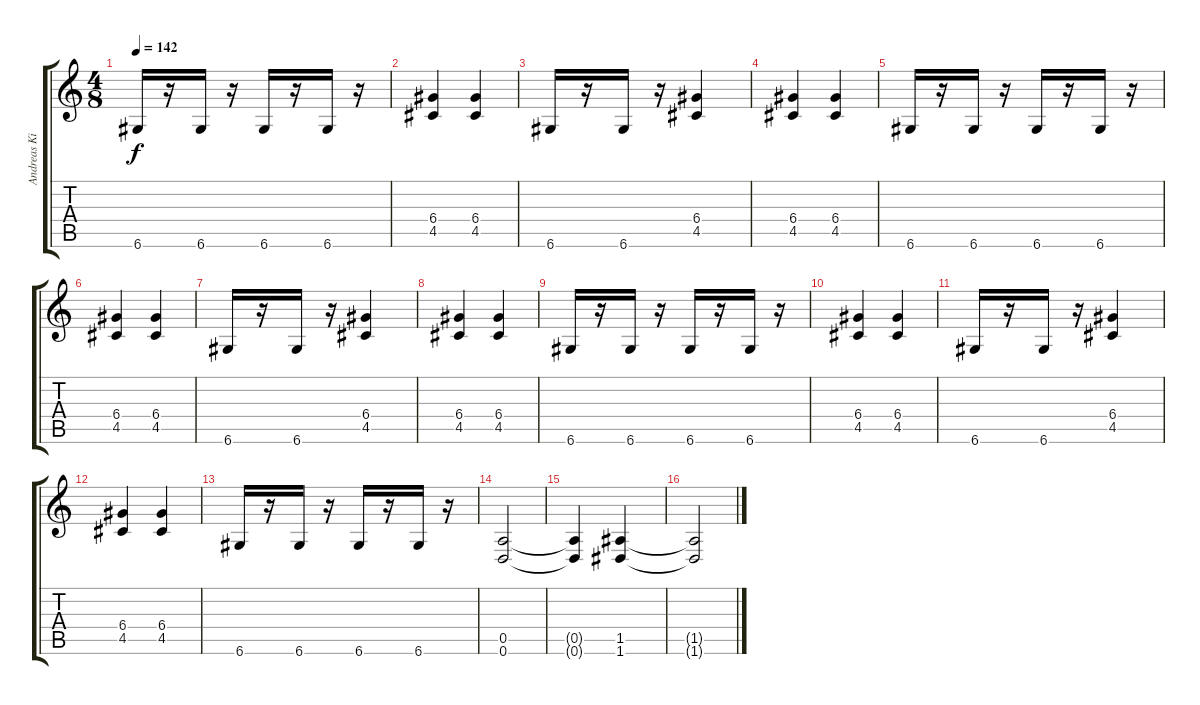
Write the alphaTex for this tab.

\track ("Andreas Kisser" "Andreas Ki") {instrument distortionguitar}
\staff {score tabs}
\tuning (E4 B3 G3 D3 A2 D2) {hide}
\ts (4 8)
\tempo 142
\clef g2
\ks c
6.6.16{dy f} r.16 6.6.16 r.16 6.6.16 r.16 6.6.16 r.16 |
(6.4 4.5).4 (6.4 4.5).4 |
6.6.16 r.16 6.6.16 r.16 (6.4 4.5).4 |
(6.4 4.5).4 (6.4 4.5).4 |
6.6.16 r.16 6.6.16 r.16 6.6.16 r.16 6.6.16 r.16 |
(6.4 4.5).4 (6.4 4.5).4 |
6.6.16 r.16 6.6.16 r.16 (6.4 4.5).4 |
(6.4 4.5).4 (6.4 4.5).4 |
6.6.16 r.16 6.6.16 r.16 6.6.16 r.16 6.6.16 r.16 |
(6.4 4.5).4 (6.4 4.5).4 |
6.6.16 r.16 6.6.16 r.16 (6.4 4.5).4 |
(6.4 4.5).4 (6.4 4.5).4 |
6.6.16 r.16 6.6.16 r.16 6.6.16 r.16 6.6.16 r.16 |
(0.5 0.6).2 |
(0.5{t} 0.6{t}).4 (1.5 1.6).4 |
(1.5{t} 1.6{t}).2
